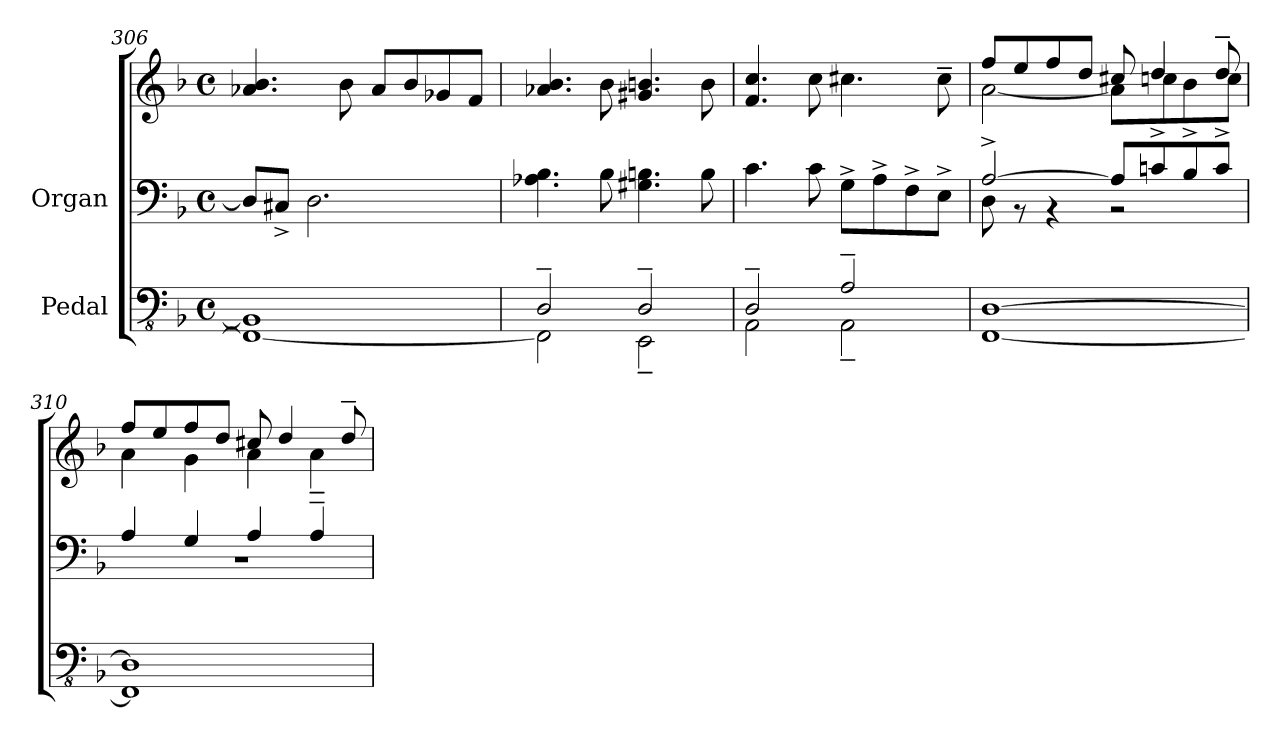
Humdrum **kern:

**kern	**kern	**kern
*part2	*part1	*part1
*staff3	*staff2	*staff1
*I"Pedal	*I"Organ	*
!!LO:LB:g=z
*clefFv4	*clefF4	*clefG2
*k[b-]	*k[b-]	*k[b-]
*M4/4	*M4/4	*M4/4
*met(c)	*met(c)	*met(c)
=306	=306	=306
*^	*	*
1BBB-]	1FFF_	8D/L]	4.a-X/ 4.b-/
.	.	8C#X^/J	.
.	.	2.D\	.
.	.	.	8b-\
.	.	.	8a-/L
.	.	.	8b-/
.	.	.	8g-X/
.	.	.	8f/J
=307	=307	=307	=307
2DD~/	2FFF\]	4.A-X\ 4.B-\	4.a-X/ 4.b-/
.	.	8B-\	8b-\
2DD~/	2EEE~\	4.G#X\ 4.Bn\	4.g#X/ 4.bn/
.	.	8B\	8b\
=308	=308	=308	=308
2DD~/	2AAA\	4.c\	4.f/ 4.cc/
.	.	8c\	8cc\
2AA~/	2AAA~\	8G^\L	4.cc#X\
.	.	8A^\	.
.	.	8F^\	.
.	.	8E^\J	8cc#~\
=309	=309	=309	=309
*	*	*^	*^
[1DD	[1FFF	[2A^/	8D\	8ff/L	[2a\
.	.	.	8r	8ee/	.
.	.	.	4r	8ff/	.
.	.	.	.	8dd/J	.
.	.	8A/L]	2r	8cc#X/	8a\L]
.	.	8cn^/	.	4dd/	8ccn\
.	.	8B-^/	.	.	8b-\
.	.	8c^/J	.	8dd~/	8cc\J
=310	=310	=310	=310	=310	=310
1DD]	1FFF]	4A/	1r	8ff/L	4a\
.	.	.	.	8ee/	.
.	.	4G/	.	8ff/	4g\
.	.	.	.	8dd/J	.
.	.	4A/	.	8cc#X/	4a\
.	.	.	.	4dd/	.
.	.	4A~/	.	.	4a~\
.	.	.	.	8dd~/	.
*v	*v	*	*	*	*
*	*v	*v	*	*
*	*	*v	*v
=	=	=
*-	*-	*-
